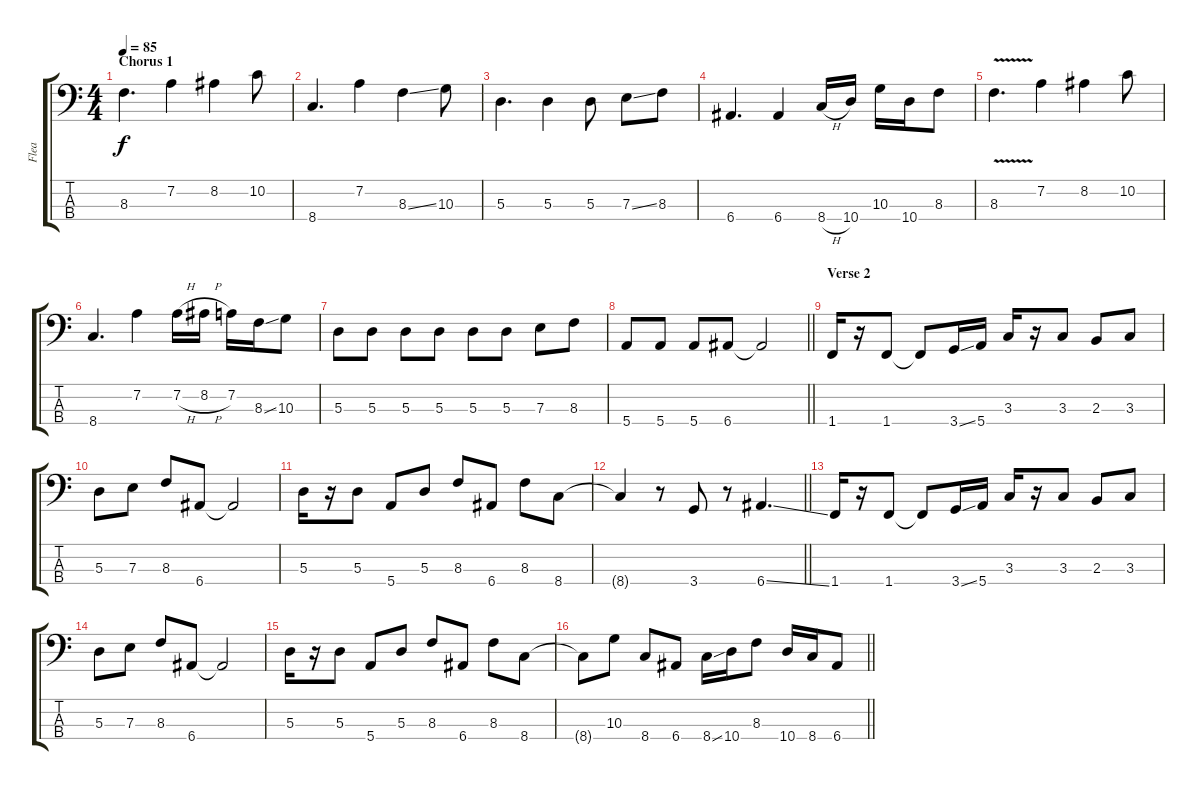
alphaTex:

\track ("Flea" "Flea") {instrument electricbassfinger}
\staff {score tabs}
\tuning (G2 D2 A1 E1) {hide}
\ts (4 4)
\section ("" "Chorus 1")
\tempo 85
\clef f4
\ks c
8.3.4{d dy f} 7.2.4 8.2.4 10.2.8 |
8.4.4{d} 7.2.4 8.3{ss}.4 10.3.8 |
5.3.4{d} 5.3.4 5.3.8 7.3{ss}.8 8.3.8 |
6.4.4{d} 6.4.4 8.4{h}.16 10.4.16 10.3.16 10.4.16 8.3.8 |
8.3{v}.4{d} 7.2.4 8.2.4 10.2.8 |
8.4.4{d} 7.2.4 7.2{h}.16 8.2{h}.16 7.2.16 8.3{ss}.16 10.3.8 |
5.3.8 5.3.8 5.3.8 5.3.8 5.3.8 5.3.8 7.3.8 8.3.8 |
\barLineRight lightlight
5.4.8 5.4.8 5.4.8 6.4.8 6.4{t}.2 |
\section ("" "Verse 2")
1.4.16 r.16 1.4.8 1.4{t}.8 3.4{ss}.16 5.4.16 3.3.16 r.16 3.3.8 2.3.8 3.3.8 |
5.3.8 7.3.8 8.3.8 6.4.8 6.4{t}.2 |
5.3.16 r.16 5.3.8 5.4.8 5.3.8 8.3.8 6.4.8 8.3.8 8.4.8 |
\barLineRight lightlight
8.4{t}.4 r.8 3.4.8 r.8 6.4{ss}.4{d} |
1.4.16 r.16 1.4.8 1.4{t}.8 3.4{ss}.16 5.4.16 3.3.16 r.16 3.3.8 2.3.8 3.3.8 |
5.3.8 7.3.8 8.3.8 6.4.8 6.4{t}.2 |
5.3.16 r.16 5.3.8 5.4.8 5.3.8 8.3.8 6.4.8 8.3.8 8.4.8 |
\barLineRight lightlight
8.4{t}.8 10.3.8 8.4.8 6.4.8 8.4{ss}.16 10.4.16 8.3.8 10.4.16 8.4.16 6.4.8
